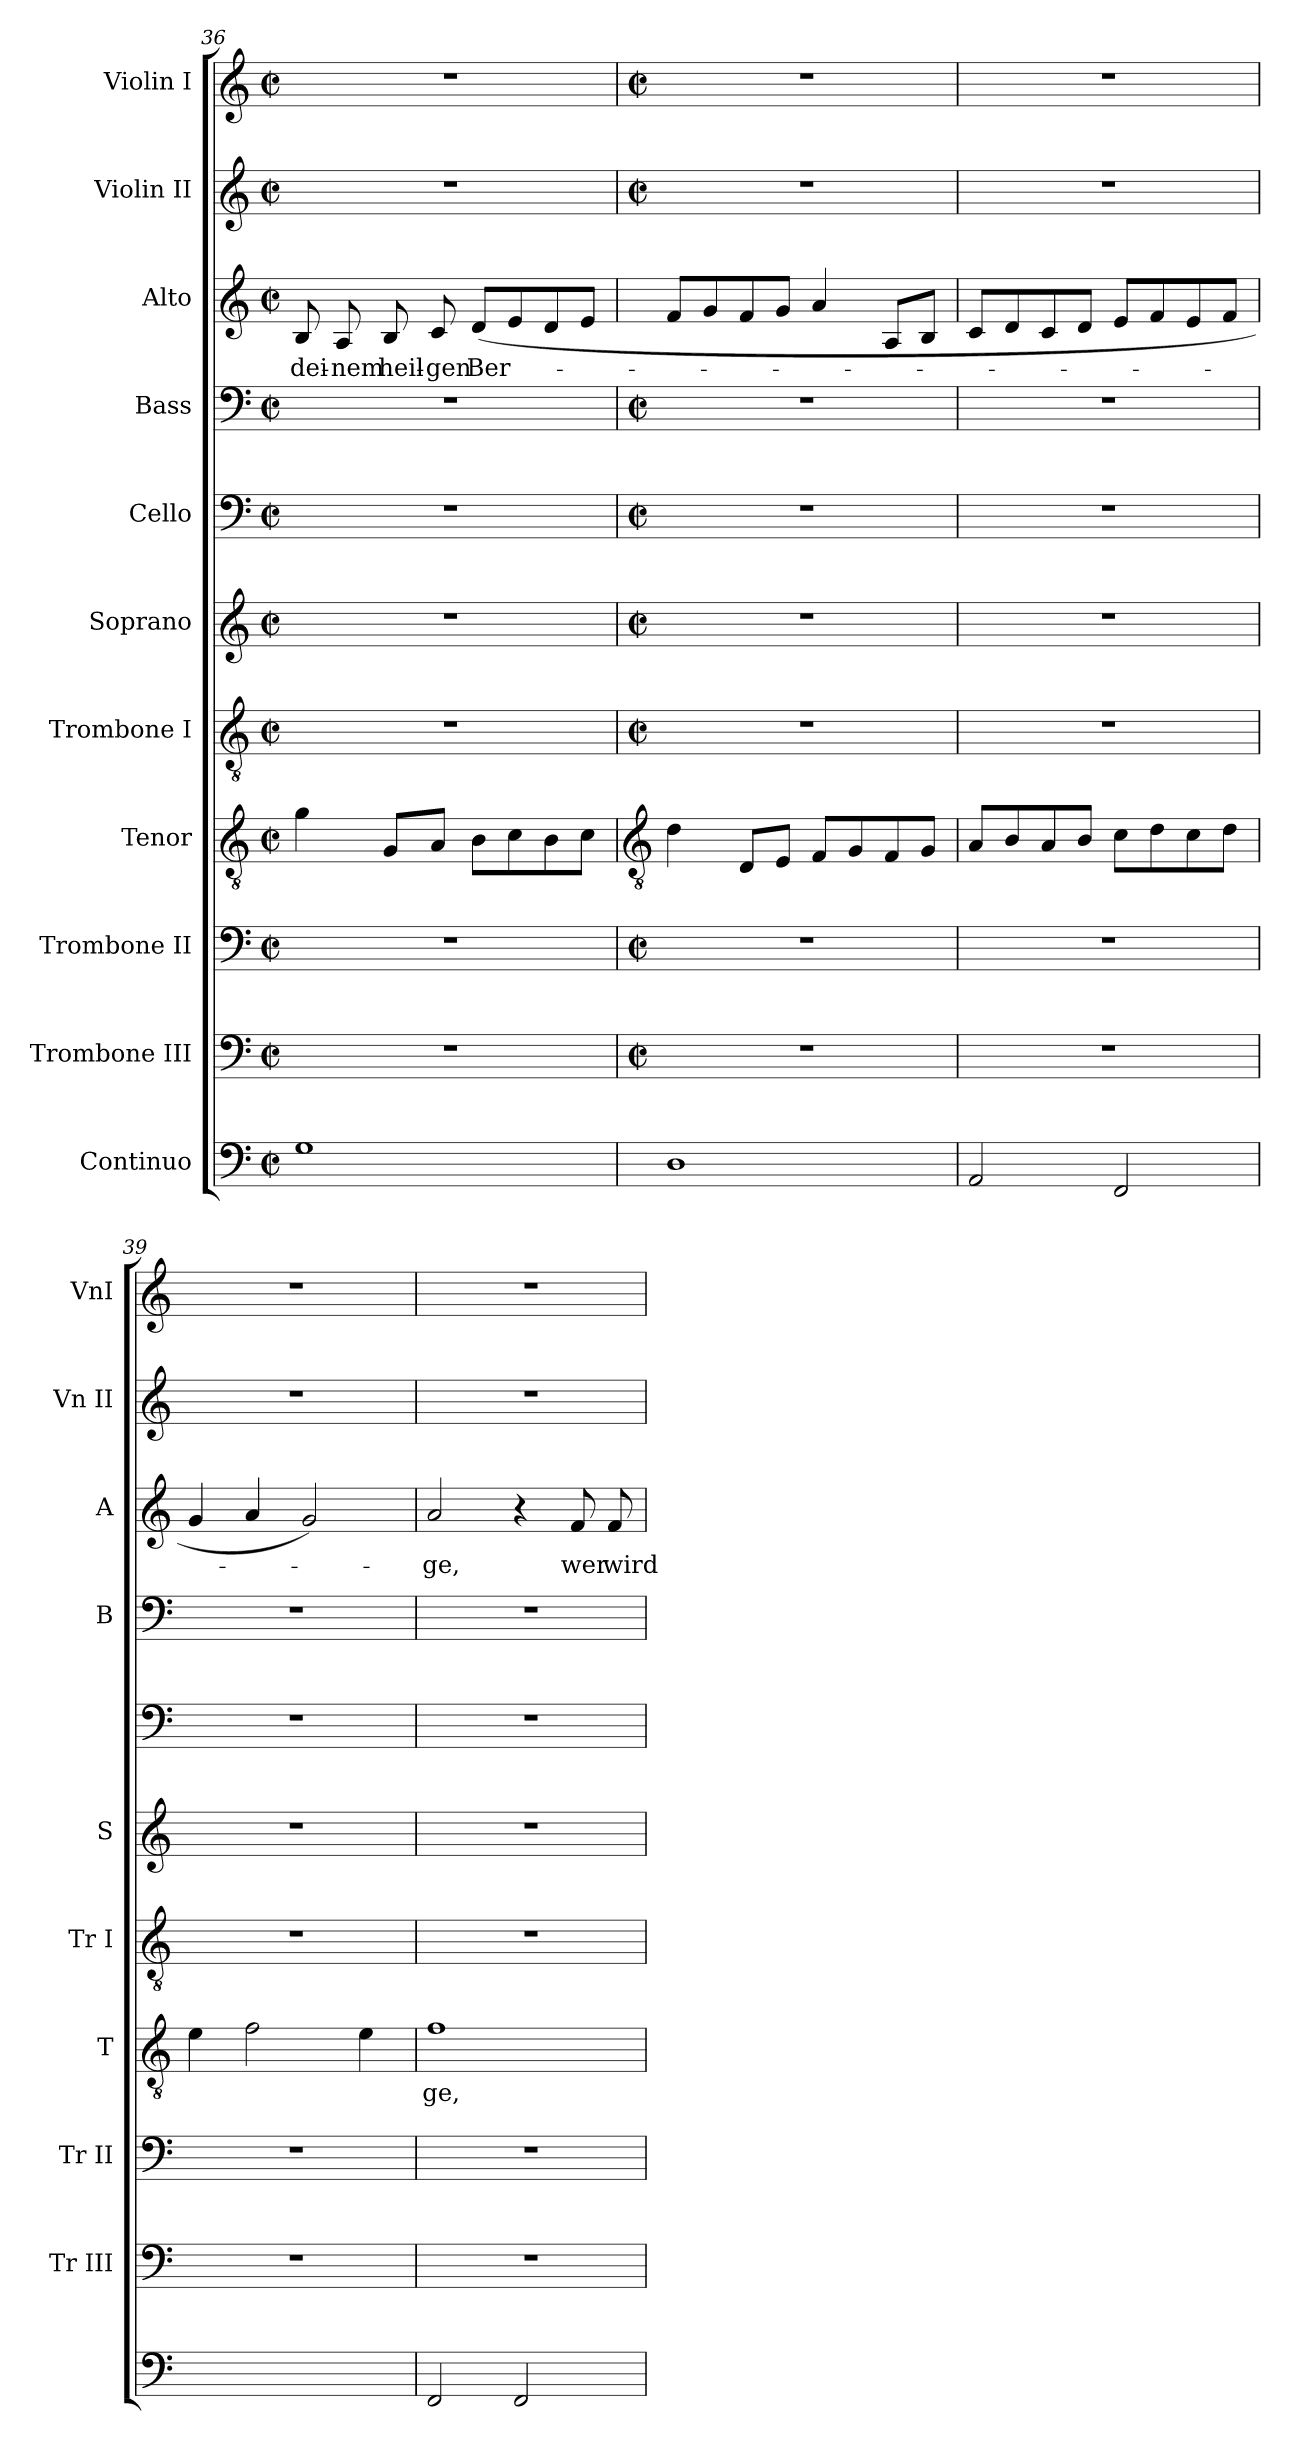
**kern	**text	**kern	**kern	**kern	**text	**kern	**kern	**kern	**kern	**kern	**text	**kern	**kern
*part11	*part11	*part10	*part9	*part8	*part8	*part7	*part6	*part5	*part4	*part3	*part3	*part2	*part1
*staff11	*staff11	*staff10	*staff9	*staff8	*staff8	*staff7	*staff6	*staff5	*staff4	*staff3	*staff3	*staff2	*staff1
*I"Continuo	*	*I"Trombone III	*I"Trombone II	*I"Tenor	*	*I"Trombone I	*I"Soprano	*I"Cello	*I"Bass	*I"Alto	*	*I"Violin II	*I"Violin I
*	*	*I'Tr III	*I'Tr II	*I'T	*	*I'Tr I	*I'S	*	*I'B	*I'A	*	*I'Vn II	*I'VnI
*clefF4	*	*clefF4	*clefF4	*clefGv2	*	*clefGv2	*clefG2	*clefF4	*clefF4	*clefG2	*	*clefG2	*clefG2
*k[]	*	*k[]	*k[]	*k[]	*	*k[]	*k[]	*k[]	*k[]	*k[]	*	*k[]	*k[]
*C:	*	*C:	*C:	*C:	*	*C:	*C:	*C:	*C:	*C:	*	*C:	*C:
*M2/2	*	*M2/2	*M2/2	*M2/2	*	*M2/2	*M2/2	*M2/2	*M2/2	*M2/2	*	*M2/2	*M2/2
*met(c|)	*	*met(c|)	*met(c|)	*met(c|)	*	*met(c|)	*met(c|)	*met(c|)	*met(c|)	*met(c|)	*	*met(c|)	*met(c|)
=36	=36	=36	=36	=36	=36	=36	=36	=36	=36	=36	=36	=36	=36
!	!	!	!	!	!	!	!	!	!	!	!LO:LY:b	!	!
1G	.	1r	1r	4g	.	1r	1r	1r	1r	8B	dei-	1r	1r
!	!	!	!	!	!	!	!	!	!	!	!LO:LY:b	!	!
.	.	.	.	.	.	.	.	.	.	8A	-nem	.	.
!	!	!	!	!	!	!	!	!	!	!	!LO:LY:b	!	!
.	.	.	.	8GL	.	.	.	.	.	8B	heil-	.	.
!	!	!	!	!	!	!	!	!	!	!	!LO:LY:b	!	!
.	.	.	.	8AJ	.	.	.	.	.	8c	-gen	.	.
!	!	!	!	!	!	!	!	!	!	!	!LO:LY:b	!	!
.	.	.	.	8BL	.	.	.	.	.	(<8dL	Ber-	.	.
.	.	.	.	8c	.	.	.	.	.	8e	.	.	.
.	.	.	.	8B	.	.	.	.	.	8d	.	.	.
.	.	.	.	8cJ	.	.	.	.	.	8eJ	.	.	.
!!LO:LB:g=z
=37	=37	=37	=37	=37	=37	=37	=37	=37	=37	=37	=37	=37	=37
*	*	*	*	*clefGv2	*	*	*	*	*	*	*	*	*
*	*	*M2/2	*M2/2	*	*	*M2/2	*M2/2	*M2/2	*M2/2	*	*	*M2/2	*M2/2
*	*	*met(c|)	*met(c|)	*	*	*met(c|)	*met(c|)	*met(c|)	*met(c|)	*	*	*met(c|)	*met(c|)
1D	.	1r	1r	4d	.	1r	1r	1r	1r	8fL	.	1r	1r
.	.	.	.	.	.	.	.	.	.	8g	.	.	.
.	.	.	.	8DL	.	.	.	.	.	8f	.	.	.
.	.	.	.	8EJ	.	.	.	.	.	8gJ	.	.	.
.	.	.	.	8FL	.	.	.	.	.	4a	.	.	.
.	.	.	.	8G	.	.	.	.	.	.	.	.	.
.	.	.	.	8F	.	.	.	.	.	8AL	.	.	.
.	.	.	.	8GJ	.	.	.	.	.	8BJ	.	.	.
=38	=38	=38	=38	=38	=38	=38	=38	=38	=38	=38	=38	=38	=38
2AA	.	1r	1r	8AL	.	1r	1r	1r	1r	8cL	.	1r	1r
.	.	.	.	8B	.	.	.	.	.	8d	.	.	.
.	.	.	.	8A	.	.	.	.	.	8c	.	.	.
.	.	.	.	8BJ	.	.	.	.	.	8dJ	.	.	.
2FF	.	.	.	8cL	.	.	.	.	.	8eL	.	.	.
.	.	.	.	8d	.	.	.	.	.	8f	.	.	.
.	.	.	.	8c	.	.	.	.	.	8e	.	.	.
.	.	.	.	8dJ	.	.	.	.	.	8fJ	.	.	.
=39	=39	=39	=39	=39	=39	=39	=39	=39	=39	=39	=39	=39	=39
!	!LO:LY:b	!	!	!	!	!	!	!	!	!	!	!	!
[4Cyy	3	1r	1r	4e	.	1r	1r	1r	1r	4g	.	1r	1r
!	!LO:LY:b	!	!	!	!	!	!	!	!	!	!	!	!
2Cyy_	4	.	.	2f	.	.	.	.	.	4a	.	.	.
.	.	.	.	.	.	.	.	.	.	2g)	.	.	.
!	!LO:LY:b	!	!	!	!	!	!	!	!	!	!	!	!
4Cyy]	3	.	.	4e	.	.	.	.	.	.	.	.	.
=40	=40	=40	=40	=40	=40	=40	=40	=40	=40	=40	=40	=40	=40
!	!	!	!	!	!LO:LY:b	!	!	!	!	!	!LO:LY:b	!	!
2FF	.	1r	1r	1f	ge,	1r	1r	1r	1r	2a	ge,	1r	1r
2FF	.	.	.	.	.	.	.	.	.	4r	.	.	.
!	!	!	!	!	!	!	!	!	!	!	!LO:LY:b	!	!
.	.	.	.	.	.	.	.	.	.	8f	wer	.	.
!	!	!	!	!	!	!	!	!	!	!	!LO:LY:b	!	!
.	.	.	.	.	.	.	.	.	.	8f	wird	.	.
=	=	=	=	=	=	=	=	=	=	=	=	=	=
*-	*-	*-	*-	*-	*-	*-	*-	*-	*-	*-	*-	*-	*-
